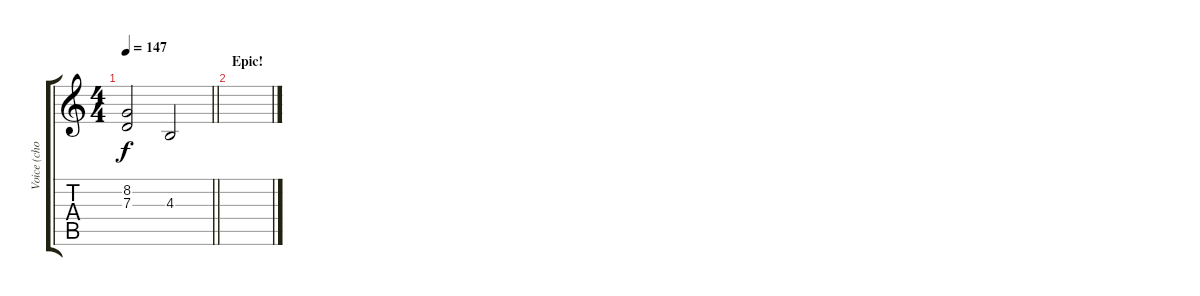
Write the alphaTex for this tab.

\track ("Voice (chorus + choir)" "Voice (cho") {instrument oboe}
\staff {score tabs}
\tuning (E4 B3 G3 D3 A2 E2) {hide}
\ts (4 4)
\tempo 147
\clef g2
\barLineRight lightlight
\ks c
(8.2 7.3).2{dy f} 4.3.2 |
\section ("" "Epic!")
